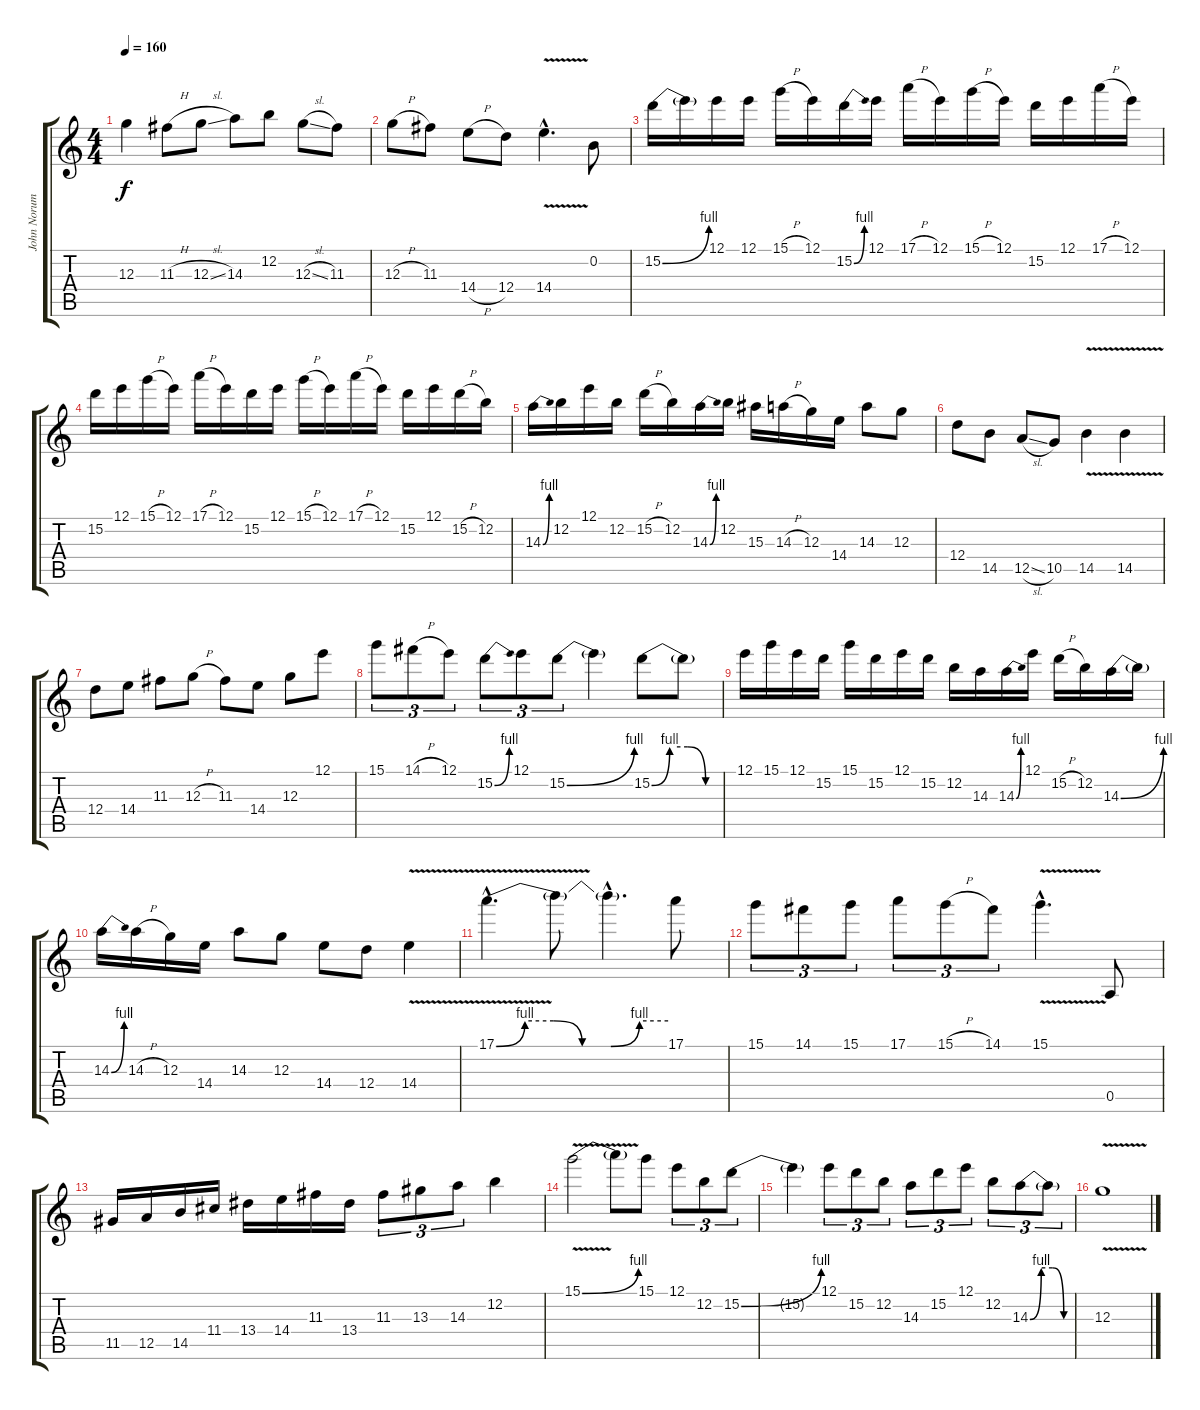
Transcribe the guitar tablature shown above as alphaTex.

\track ("John Norum lead" "John Norum") {instrument distortionguitar}
\staff {score tabs}
\tuning (E4 B3 G3 D3 A2 E2) {hide}
\ts (4 4)
\tempo 160
\clef g2
\ks c
12.3{t}.4{dy f} 11.3{h}.8 12.3{sl}.8 14.3.8 12.2.8 12.3{sl}.8 11.3.8 |
12.3{h}.8 11.3.8 14.4{h}.8 12.4.8 14.4{v hac}.4{d} 0.2.8 |
15.2{be (bend 0 0 60 4)}.16 15.2{t}.16 12.1.16 12.1.16 15.1{h}.16 12.1.16 15.2{be (bend 0 0 60 4)}.16 12.1.16 17.1{h}.16 12.1.16 15.1{h}.16 12.1.16 15.2.16 12.1.16 17.1{h}.16 12.1.16 |
15.2.16 12.1.16 15.1{h}.16 12.1.16 17.1{h}.16 12.1.16 15.2.16 12.1.16 15.1{h}.16 12.1.16 17.1{h}.16 12.1.16 15.2.16 12.1.16 15.2{h}.16 12.2.16 |
14.3{be (bend 0 0 60 4)}.16 12.2.16 12.1.16 12.2.16 15.2{h}.16 12.2.16 14.3{be (bend 0 0 60 4)}.16 12.2.16 15.3.16 14.3{h}.16 12.3.16 14.4.16 14.3.8 12.3.8 |
12.4.8 14.5.8 12.5{sl}.8 10.5.8 14.5{v}.4 14.5{v}.4 |
12.4.8 14.4.8 11.3.8 12.3{h}.8 11.3.8 14.4.8 12.3.8 12.1.8 |
15.1.8{tu (3 2)} 14.1{h}.8{tu (3 2)} 12.1.8{tu (3 2)} 15.2{be (bend 0 0 60 4)}.8{tu (3 2)} 12.1.8{tu (3 2)} 15.2{be (bend 0 0 60 4)}.8{tu (3 2)} 15.2{t}.4 15.2{be (custom 0 0 15 4 30 4 45 0 60 0)}.8 15.2{t}.8 |
12.1.16 15.1.16 12.1.16 15.2.16 15.1.16 15.2.16 12.1.16 15.2.16 12.2.16 14.3.16 14.3{be (bend 0 0 60 4)}.16 12.1.16 15.2{h}.16 12.2.16 14.3{be (bend 0 0 60 4)}.16 14.3{t}.16 |
14.3{be (bend 0 0 60 4)}.16 14.3{h}.16 12.3.16 14.4.16 14.3.8 12.3.8 14.4.8 12.4.8 14.4{v}.4 |
17.1{be (custom 0 0 10 4 20 4 30 0 40 0 50 4 60 4) v hac}.4{d} 17.1{t}.8 17.1{hac t}.4{d} 17.1.8 |
15.1.8{tu (3 2)} 14.1.8{tu (3 2)} 15.1.8{tu (3 2)} 17.1.8{tu (3 2)} 15.1{h}.8{tu (3 2)} 14.1.8{tu (3 2)} 15.1{v hac}.4{d} 0.5.8 |
11.5.16 12.5.16 14.5.16 11.4.16 13.4.16 14.4.16 11.3.16 13.4.16 11.3.8{tu (3 2)} 13.3.8{tu (3 2)} 14.3.8{tu (3 2)} 12.2.4 |
15.1{be (bend 0 0 60 4) v}.2 15.1{t}.8 15.1.8 12.1.8{tu (3 2)} 12.2.8{tu (3 2)} 15.2{be (bend 0 0 60 4)}.8{tu (3 2)} |
15.2{t}.4 12.1.8{tu (3 2)} 15.2.8{tu (3 2)} 12.2.8{tu (3 2)} 14.3.8{tu (3 2)} 15.2.8{tu (3 2)} 12.1.8{tu (3 2)} 12.2.8{tu (3 2)} 14.3{be (custom 0 0 15 4 30 4 45 0 60 0)}.8{tu (3 2)} 14.3{t}.8{tu (3 2)} |
12.3{v}.1
